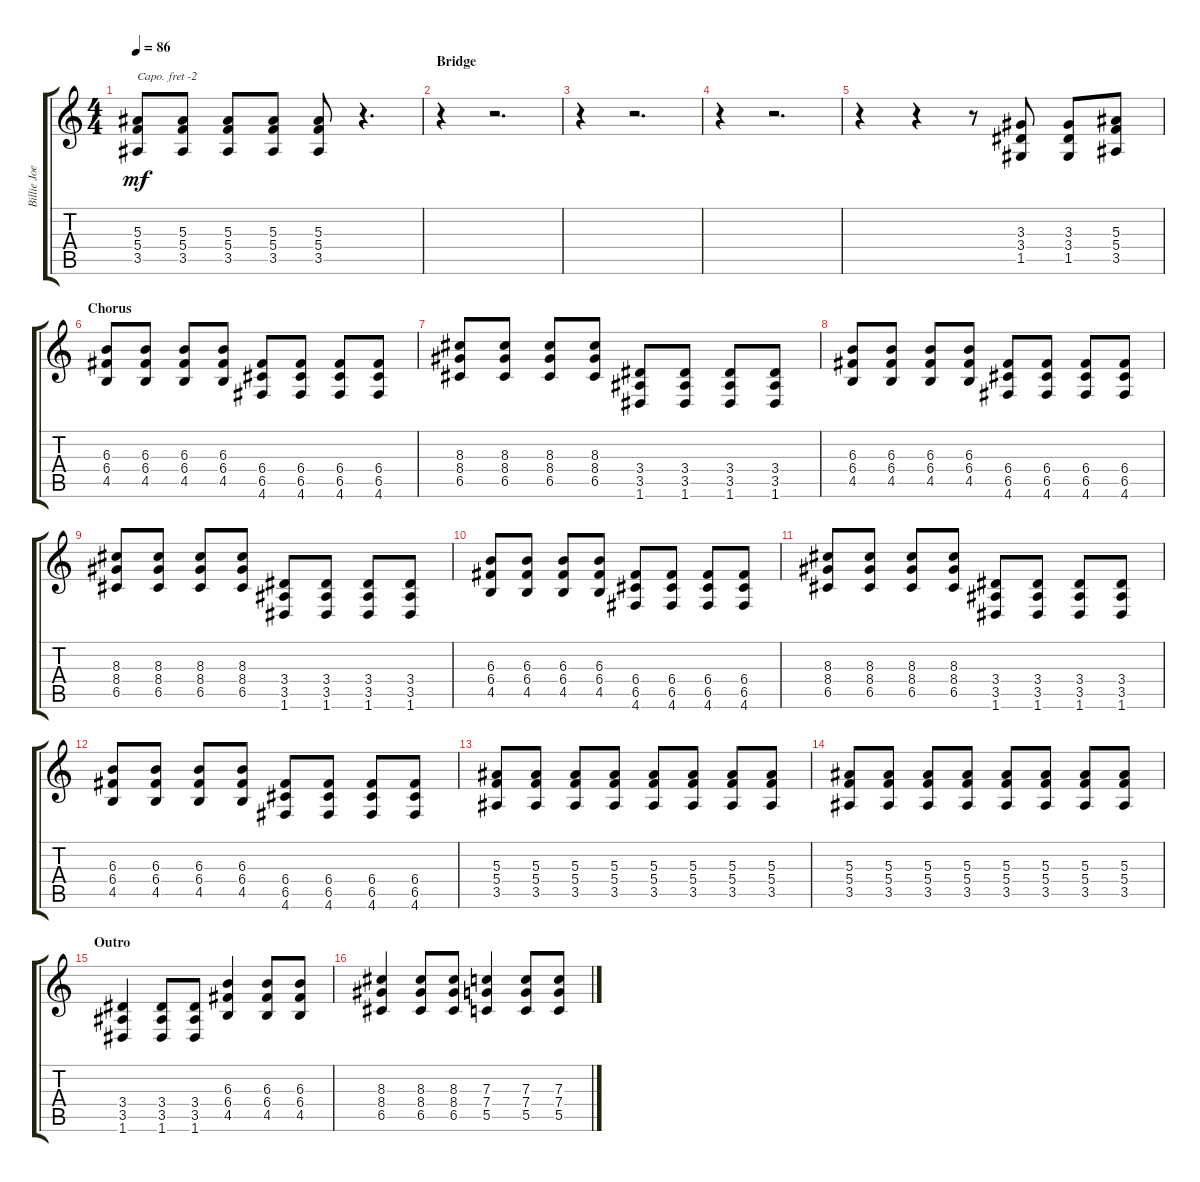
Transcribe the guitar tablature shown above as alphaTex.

\track ("Billie Joe Armstrong (Heavy Guitar)" "Billie Joe") {instrument distortionguitar}
\staff {score tabs}
\capo -2
\tuning (E4 B3 G3 D3 A2 E2) {hide}
\ts (4 4)
\tempo 86
\clef g2
\ks c
(5.3 5.4 3.5).8{dy mf} (5.3 5.4 3.5).8 (5.3 5.4 3.5).8 (5.3 5.4 3.5).8 (5.3 5.4 3.5).8 r.4{d} |
\section ("" "Bridge")
r.4 r.2{d} |
r.4 r.2{d} |
r.4 r.2{d} |
r.4 r.4 r.8 (3.3 3.4 1.5).8 (3.3 3.4 1.5).8 (5.3 5.4 3.5).8 |
\section ("" "Chorus")
(6.3 6.4 4.5).8 (6.3 6.4 4.5).8 (6.3 6.4 4.5).8 (6.3 6.4 4.5).8 (6.4 6.5 4.6).8 (6.4 6.5 4.6).8 (6.4 6.5 4.6).8 (6.4 6.5 4.6).8 |
(8.3 8.4 6.5).8 (8.3 8.4 6.5).8 (8.3 8.4 6.5).8 (8.3 8.4 6.5).8 (3.4 3.5 1.6).8 (3.4 3.5 1.6).8 (3.4 3.5 1.6).8 (3.4 3.5 1.6).8 |
(6.3 6.4 4.5).8 (6.3 6.4 4.5).8 (6.3 6.4 4.5).8 (6.3 6.4 4.5).8 (6.4 6.5 4.6).8 (6.4 6.5 4.6).8 (6.4 6.5 4.6).8 (6.4 6.5 4.6).8 |
(8.3 8.4 6.5).8 (8.3 8.4 6.5).8 (8.3 8.4 6.5).8 (8.3 8.4 6.5).8 (3.4 3.5 1.6).8 (3.4 3.5 1.6).8 (3.4 3.5 1.6).8 (3.4 3.5 1.6).8 |
(6.3 6.4 4.5).8 (6.3 6.4 4.5).8 (6.3 6.4 4.5).8 (6.3 6.4 4.5).8 (6.4 6.5 4.6).8 (6.4 6.5 4.6).8 (6.4 6.5 4.6).8 (6.4 6.5 4.6).8 |
(8.3 8.4 6.5).8 (8.3 8.4 6.5).8 (8.3 8.4 6.5).8 (8.3 8.4 6.5).8 (3.4 3.5 1.6).8 (3.4 3.5 1.6).8 (3.4 3.5 1.6).8 (3.4 3.5 1.6).8 |
(6.3 6.4 4.5).8 (6.3 6.4 4.5).8 (6.3 6.4 4.5).8 (6.3 6.4 4.5).8 (6.4 6.5 4.6).8 (6.4 6.5 4.6).8 (6.4 6.5 4.6).8 (6.4 6.5 4.6).8 |
(5.3 5.4 3.5).8 (5.3 5.4 3.5).8 (5.3 5.4 3.5).8 (5.3 5.4 3.5).8 (5.3 5.4 3.5).8 (5.3 5.4 3.5).8 (5.3 5.4 3.5).8 (5.3 5.4 3.5).8 |
(5.3 5.4 3.5).8 (5.3 5.4 3.5).8 (5.3 5.4 3.5).8 (5.3 5.4 3.5).8 (5.3 5.4 3.5).8 (5.3 5.4 3.5).8 (5.3 5.4 3.5).8 (5.3 5.4 3.5).8 |
\section ("" "Outro")
(3.4 3.5 1.6).4 (3.4 3.5 1.6).8 (3.4 3.5 1.6).8 (6.3 6.4 4.5).4 (6.3 6.4 4.5).8 (6.3 6.4 4.5).8 |
(8.3 8.4 6.5).4 (8.3 8.4 6.5).8 (8.3 8.4 6.5).8 (7.3 7.4 5.5).4 (7.3 7.4 5.5).8 (7.3 7.4 5.5).8
